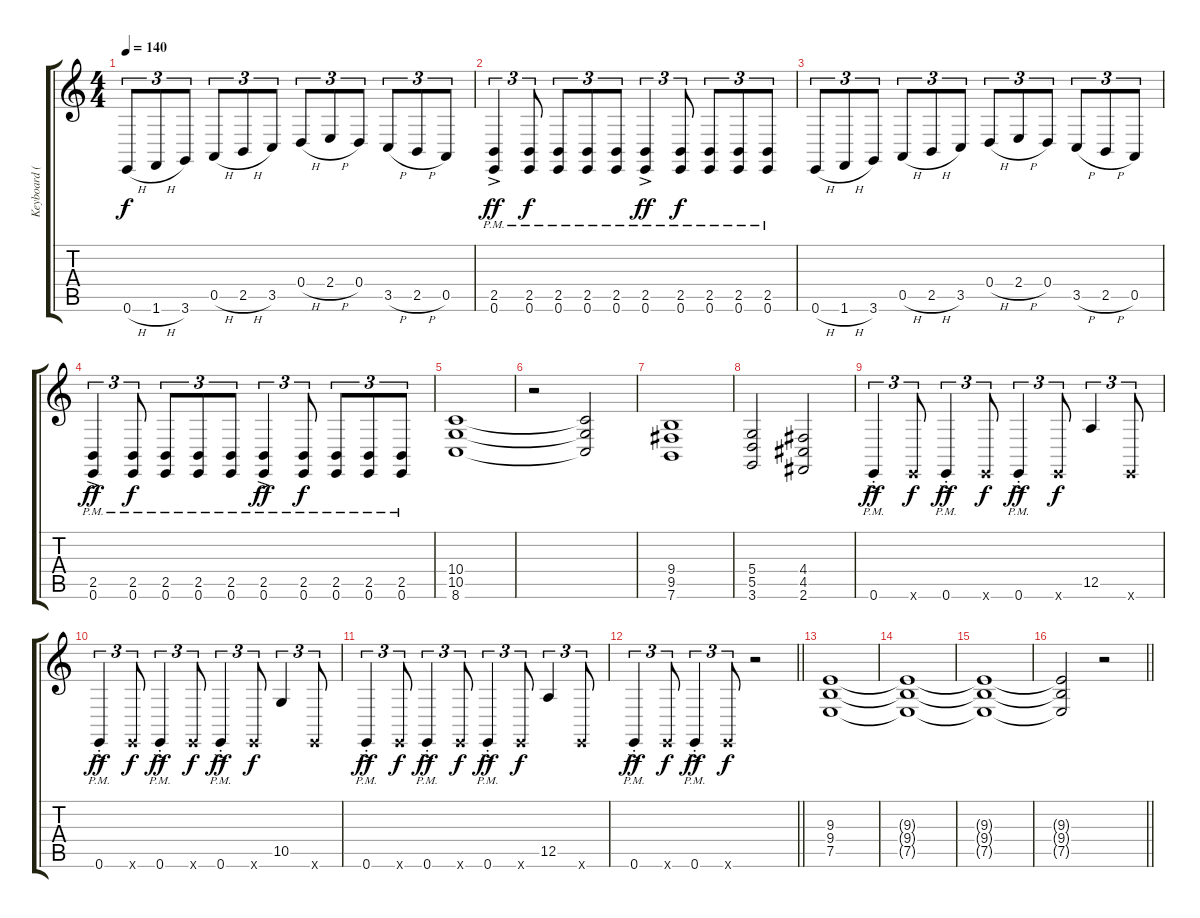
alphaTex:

\track ("Keyboard (Ian Peres)" "Keyboard (") {instrument churchorgan}
\staff {score tabs}
\tuning (E4 B3 G3 D3 A2 E2) {hide}
\ts (4 4)
\tempo 140
\clef g2
\ks c
0.6{h}.8{tu (3 2) dy f} 1.6{h}.8{tu (3 2)} 3.6.8{tu (3 2)} 0.5{h}.8{tu (3 2)} 2.5{h}.8{tu (3 2)} 3.5.8{tu (3 2)} 0.4{h}.8{tu (3 2)} 2.4{h}.8{tu (3 2)} 0.4.8{tu (3 2)} 3.5{h}.8{tu (3 2)} 2.5{h}.8{tu (3 2)} 0.5.8{tu (3 2)} |
(2.5{ac pm} 0.6{ac pm}).4{tu (3 2) dy ff} (2.5{pm} 0.6{pm}).8{tu (3 2) dy f} (2.5{pm} 0.6{pm}).8{tu (3 2)} (2.5{pm} 0.6{pm}).8{tu (3 2)} (2.5{pm} 0.6{pm}).8{tu (3 2)} (2.5{ac pm} 0.6{ac pm}).4{tu (3 2) dy ff} (2.5{pm} 0.6{pm}).8{tu (3 2) dy f} (2.5{pm} 0.6{pm}).8{tu (3 2)} (2.5{pm} 0.6{pm}).8{tu (3 2)} (2.5{pm} 0.6{pm}).8{tu (3 2)} |
0.6{h}.8{tu (3 2)} 1.6{h}.8{tu (3 2)} 3.6.8{tu (3 2)} 0.5{h}.8{tu (3 2)} 2.5{h}.8{tu (3 2)} 3.5.8{tu (3 2)} 0.4{h}.8{tu (3 2)} 2.4{h}.8{tu (3 2)} 0.4.8{tu (3 2)} 3.5{h}.8{tu (3 2)} 2.5{h}.8{tu (3 2)} 0.5.8{tu (3 2)} |
(2.5{ac pm} 0.6{ac pm}).4{tu (3 2) dy ff} (2.5{pm} 0.6{pm}).8{tu (3 2) dy f} (2.5{pm} 0.6{pm}).8{tu (3 2)} (2.5{pm} 0.6{pm}).8{tu (3 2)} (2.5{pm} 0.6{pm}).8{tu (3 2)} (2.5{ac pm} 0.6{ac pm}).4{tu (3 2) dy ff} (2.5{pm} 0.6{pm}).8{tu (3 2) dy f} (2.5{pm} 0.6{pm}).8{tu (3 2)} (2.5{pm} 0.6{pm}).8{tu (3 2)} (2.5{pm} 0.6{pm}).8{tu (3 2)} |
(10.4 10.5 8.6).1 |
r.2 (10.4{t} 10.5{t} 8.6{t}).2 |
(9.4 9.5 7.6).1 |
(5.4 5.5 3.6).2 (4.4 4.5 2.6).2 |
0.6{ac pm st}.4{tu (3 2) dy ff} 0.6{x}.8{tu (3 2) dy f} 0.6{ac pm st}.4{tu (3 2) dy ff} 0.6{x}.8{tu (3 2) dy f} 0.6{ac pm st}.4{tu (3 2) dy ff} 0.6{x}.8{tu (3 2) dy f} 12.5.4{tu (3 2)} 0.6{x}.8{tu (3 2)} |
0.6{ac pm st}.4{tu (3 2) dy ff} 0.6{x}.8{tu (3 2) dy f} 0.6{ac pm st}.4{tu (3 2) dy ff} 0.6{x}.8{tu (3 2) dy f} 0.6{ac pm st}.4{tu (3 2) dy ff} 0.6{x}.8{tu (3 2) dy f} 10.5.4{tu (3 2)} 0.6{x}.8{tu (3 2)} |
0.6{ac pm st}.4{tu (3 2) dy ff} 0.6{x}.8{tu (3 2) dy f} 0.6{ac pm st}.4{tu (3 2) dy ff} 0.6{x}.8{tu (3 2) dy f} 0.6{ac pm st}.4{tu (3 2) dy ff} 0.6{x}.8{tu (3 2) dy f} 12.5.4{tu (3 2)} 0.6{x}.8{tu (3 2)} |
\barLineRight lightlight
0.6{ac pm st}.4{tu (3 2) dy ff} 0.6{x}.8{tu (3 2) dy f} 0.6{ac pm st}.4{tu (3 2) dy ff} 0.6{x}.8{tu (3 2) dy f} r.2 |
\section ("" "")
(9.3 9.4 7.5).1 |
(9.3{t} 9.4{t} 7.5{t}).1 |
(9.3{t} 9.4{t} 7.5{t}).1 |
\barLineRight lightlight
(9.3{t} 9.4{t} 7.5{t}).2 r.2
